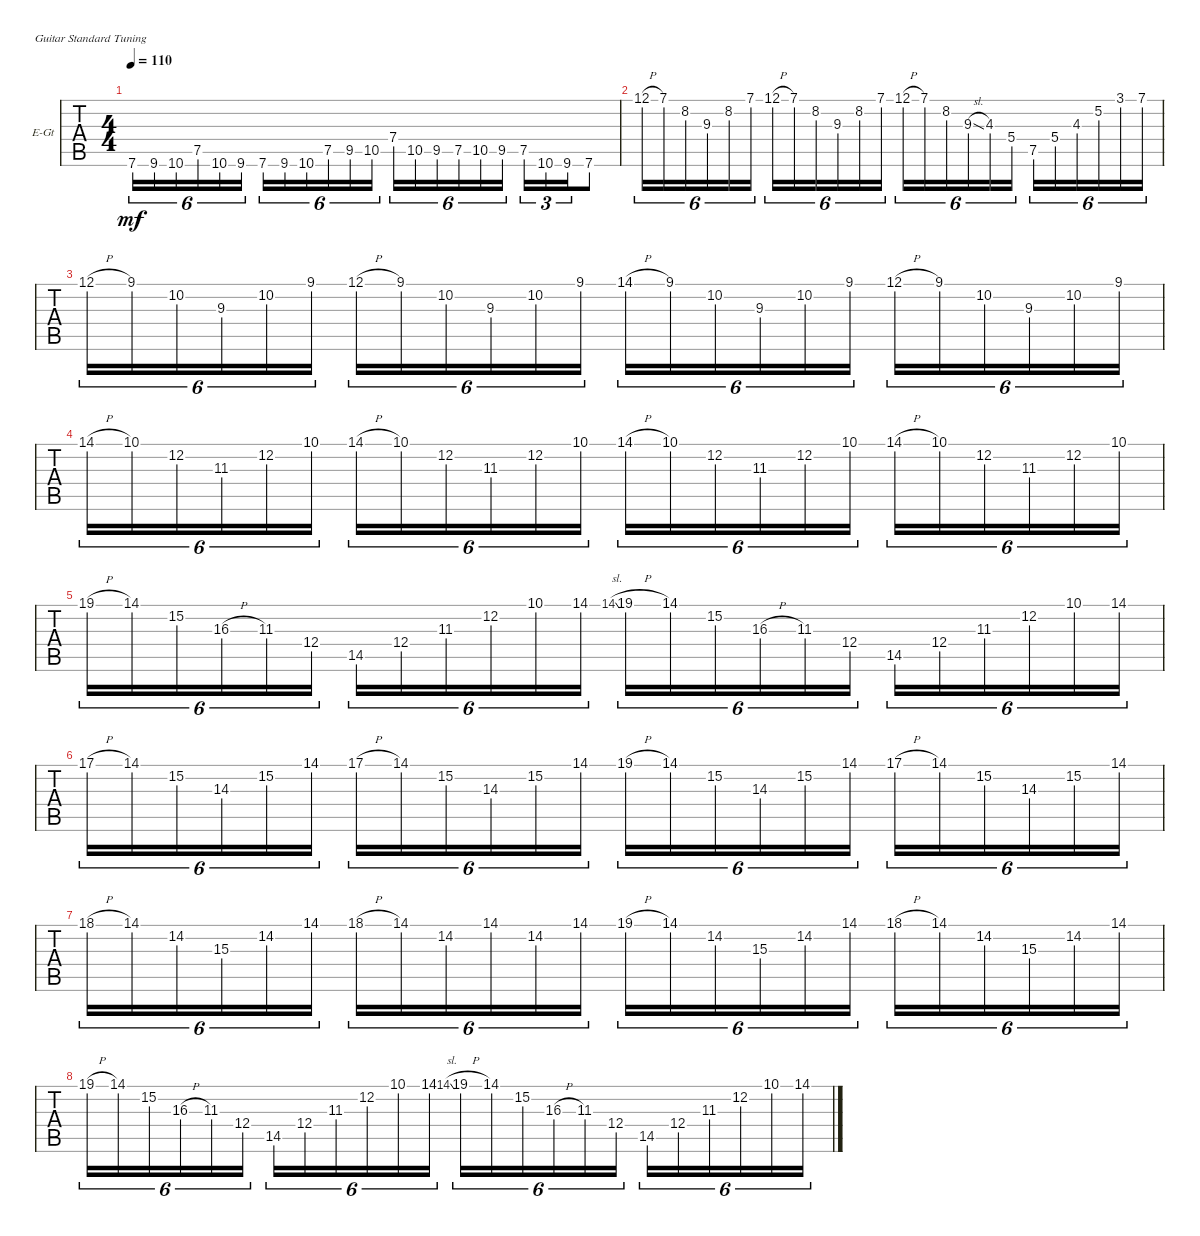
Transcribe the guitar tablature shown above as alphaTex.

\defaultSystemsLayout 4
\bracketExtendMode groupsimilarinstruments
\firstSystemTrackNameOrientation horizontal
\otherSystemsTrackNameOrientation horizontal
\track ("Electric Guitar" "E-Gt") {instrument electricguitarclean}
\staff {tabs}
\tuning (E4 B3 G3 D3 A2 E2)
\ts (4 4)
\tempo 110
\clef g2
\ks d
7.6.16{tu (6 4) dy mf instrument electricguitarclean beam merge} 9.6.16{tu (6 4) beam merge} 10.6.16{tu (6 4) beam merge} 7.5.16{tu (6 4) beam merge} 10.6.16{tu (6 4) beam merge} 9.6.16{tu (6 4)} 7.6.16{tu (6 4)} 9.6.16{tu (6 4)} 10.6.16{tu (6 4) beam merge} 7.5.16{tu (6 4) beam merge} 9.5.16{tu (6 4) beam merge} 10.5.16{tu (6 4)} 7.4.16{tu (6 4)} 10.5.16{tu (6 4)} 9.5.16{tu (6 4)} 7.5.16{tu (6 4)} 10.5.16{tu (6 4)} 9.5.16{tu (6 4)} 7.5.16{tu (3 2) beam merge} 10.6.16{tu (3 2) beam merge} 9.6.16{tu (3 2) beam merge} 7.6.8 |
12.1{h}.16{tu (6 4)} 7.1.16{tu (6 4)} 8.2.16{tu (6 4)} 9.3.16{tu (6 4)} 8.2.16{tu (6 4)} 7.1.16{tu (6 4)} 12.1{h}.16{tu (6 4)} 7.1.16{tu (6 4)} 8.2.16{tu (6 4)} 9.3.16{tu (6 4)} 8.2.16{tu (6 4)} 7.1.16{tu (6 4)} 12.1{h}.16{tu (6 4)} 7.1.16{tu (6 4)} 8.2.16{tu (6 4)} 9.3{sl}.16{tu (6 4)} 4.3.16{tu (6 4)} 5.4.16{tu (6 4)} 7.5.16{tu (6 4)} 5.4.16{tu (6 4)} 4.3.16{tu (6 4)} 5.2.16{tu (6 4)} 3.1.16{tu (6 4)} 7.1.16{tu (6 4)} |
12.1{h}.16{tu (6 4)} 9.1.16{tu (6 4)} 10.2.16{tu (6 4)} 9.3.16{tu (6 4)} 10.2.16{tu (6 4)} 9.1.16{tu (6 4)} 12.1{h}.16{tu (6 4)} 9.1.16{tu (6 4)} 10.2.16{tu (6 4)} 9.3.16{tu (6 4)} 10.2.16{tu (6 4)} 9.1.16{tu (6 4)} 14.1{h}.16{tu (6 4)} 9.1.16{tu (6 4)} 10.2.16{tu (6 4)} 9.3.16{tu (6 4)} 10.2.16{tu (6 4)} 9.1.16{tu (6 4)} 12.1{h}.16{tu (6 4)} 9.1.16{tu (6 4)} 10.2.16{tu (6 4)} 9.3.16{tu (6 4)} 10.2.16{tu (6 4)} 9.1.16{tu (6 4)} |
14.1{h}.16{tu (6 4)} 10.1.16{tu (6 4)} 12.2.16{tu (6 4)} 11.3.16{tu (6 4)} 12.2.16{tu (6 4)} 10.1.16{tu (6 4)} 14.1{h}.16{tu (6 4)} 10.1.16{tu (6 4)} 12.2.16{tu (6 4)} 11.3.16{tu (6 4)} 12.2.16{tu (6 4)} 10.1.16{tu (6 4)} 14.1{h}.16{tu (6 4)} 10.1.16{tu (6 4)} 12.2.16{tu (6 4)} 11.3.16{tu (6 4)} 12.2.16{tu (6 4)} 10.1.16{tu (6 4)} 14.1{h}.16{tu (6 4)} 10.1.16{tu (6 4)} 12.2.16{tu (6 4)} 11.3.16{tu (6 4)} 12.2.16{tu (6 4)} 10.1.16{tu (6 4)} |
19.1{h}.16{tu (6 4)} 14.1.16{tu (6 4)} 15.2.16{tu (6 4)} 16.3{h}.16{tu (6 4)} 11.3.16{tu (6 4)} 12.4.16{tu (6 4)} 14.5.16{tu (6 4)} 12.4.16{tu (6 4)} 11.3.16{tu (6 4)} 12.2.16{tu (6 4)} 10.1.16{tu (6 4)} 14.1.16{tu (6 4)} 14.1{sl}.8{tu (6 4) gr} 19.1{h}.16{tu (6 4)} 14.1.16{tu (6 4)} 15.2.16{tu (6 4)} 16.3{h}.16{tu (6 4)} 11.3.16{tu (6 4)} 12.4.16{tu (6 4)} 14.5.16{tu (6 4)} 12.4.16{tu (6 4)} 11.3.16{tu (6 4)} 12.2.16{tu (6 4)} 10.1.16{tu (6 4)} 14.1.16{tu (6 4)} |
17.1{h}.16{tu (6 4) ot 8va} 14.1.16{tu (6 4) ot 8va} 15.2.16{tu (6 4) ot 8va} 14.3.16{tu (6 4) ot 8va} 15.2.16{tu (6 4) ot 8va} 14.1.16{tu (6 4) ot 8va} 17.1{h}.16{tu (6 4) ot 8va} 14.1.16{tu (6 4) ot 8va} 15.2.16{tu (6 4) ot 8va} 14.3.16{tu (6 4) ot 8va} 15.2.16{tu (6 4) ot 8va} 14.1.16{tu (6 4) ot 8va} 19.1{h}.16{tu (6 4) ot 8va} 14.1.16{tu (6 4) ot 8va} 15.2.16{tu (6 4) ot 8va} 14.3.16{tu (6 4) ot 8va} 15.2.16{tu (6 4) ot 8va} 14.1.16{tu (6 4) ot 8va} 17.1{h}.16{tu (6 4) ot 8va} 14.1.16{tu (6 4) ot 8va} 15.2.16{tu (6 4) ot 8va} 14.3.16{tu (6 4) ot 8va} 15.2.16{tu (6 4) ot 8va} 14.1.16{tu (6 4) ot 8va} |
18.1{h}.16{tu (6 4) ot 8va} 14.1.16{tu (6 4) ot 8va} 14.2.16{tu (6 4) ot 8va} 15.3.16{tu (6 4) ot 8va} 14.2.16{tu (6 4) ot 8va} 14.1.16{tu (6 4) ot 8va} 18.1{h}.16{tu (6 4) ot 8va} 14.1.16{tu (6 4) ot 8va} 14.2.16{tu (6 4) ot 8va} 14.1.16{tu (6 4) ot 8va} 14.2.16{tu (6 4) ot 8va} 14.1.16{tu (6 4) ot 8va} 19.1{h}.16{tu (6 4) ot 8va} 14.1.16{tu (6 4) ot 8va} 14.2.16{tu (6 4) ot 8va} 15.3.16{tu (6 4) ot 8va} 14.2.16{tu (6 4) ot 8va} 14.1.16{tu (6 4) ot 8va} 18.1{h}.16{tu (6 4) ot 8va} 14.1.16{tu (6 4) ot 8va} 14.2.16{tu (6 4) ot 8va} 15.3.16{tu (6 4) ot 8va} 14.2.16{tu (6 4) ot 8va} 14.1.16{tu (6 4) ot 8va} |
19.1{h}.16{tu (6 4)} 14.1.16{tu (6 4)} 15.2.16{tu (6 4)} 16.3{h}.16{tu (6 4)} 11.3.16{tu (6 4)} 12.4.16{tu (6 4)} 14.5.16{tu (6 4)} 12.4.16{tu (6 4)} 11.3.16{tu (6 4)} 12.2.16{tu (6 4)} 10.1.16{tu (6 4)} 14.1.16{tu (6 4)} 14.1{sl}.8{tu (6 4) gr} 19.1{h}.16{tu (6 4)} 14.1.16{tu (6 4)} 15.2.16{tu (6 4)} 16.3{h}.16{tu (6 4)} 11.3.16{tu (6 4)} 12.4.16{tu (6 4)} 14.5.16{tu (6 4)} 12.4.16{tu (6 4)} 11.3.16{tu (6 4)} 12.2.16{tu (6 4)} 10.1.16{tu (6 4)} 14.1.16{tu (6 4)}
